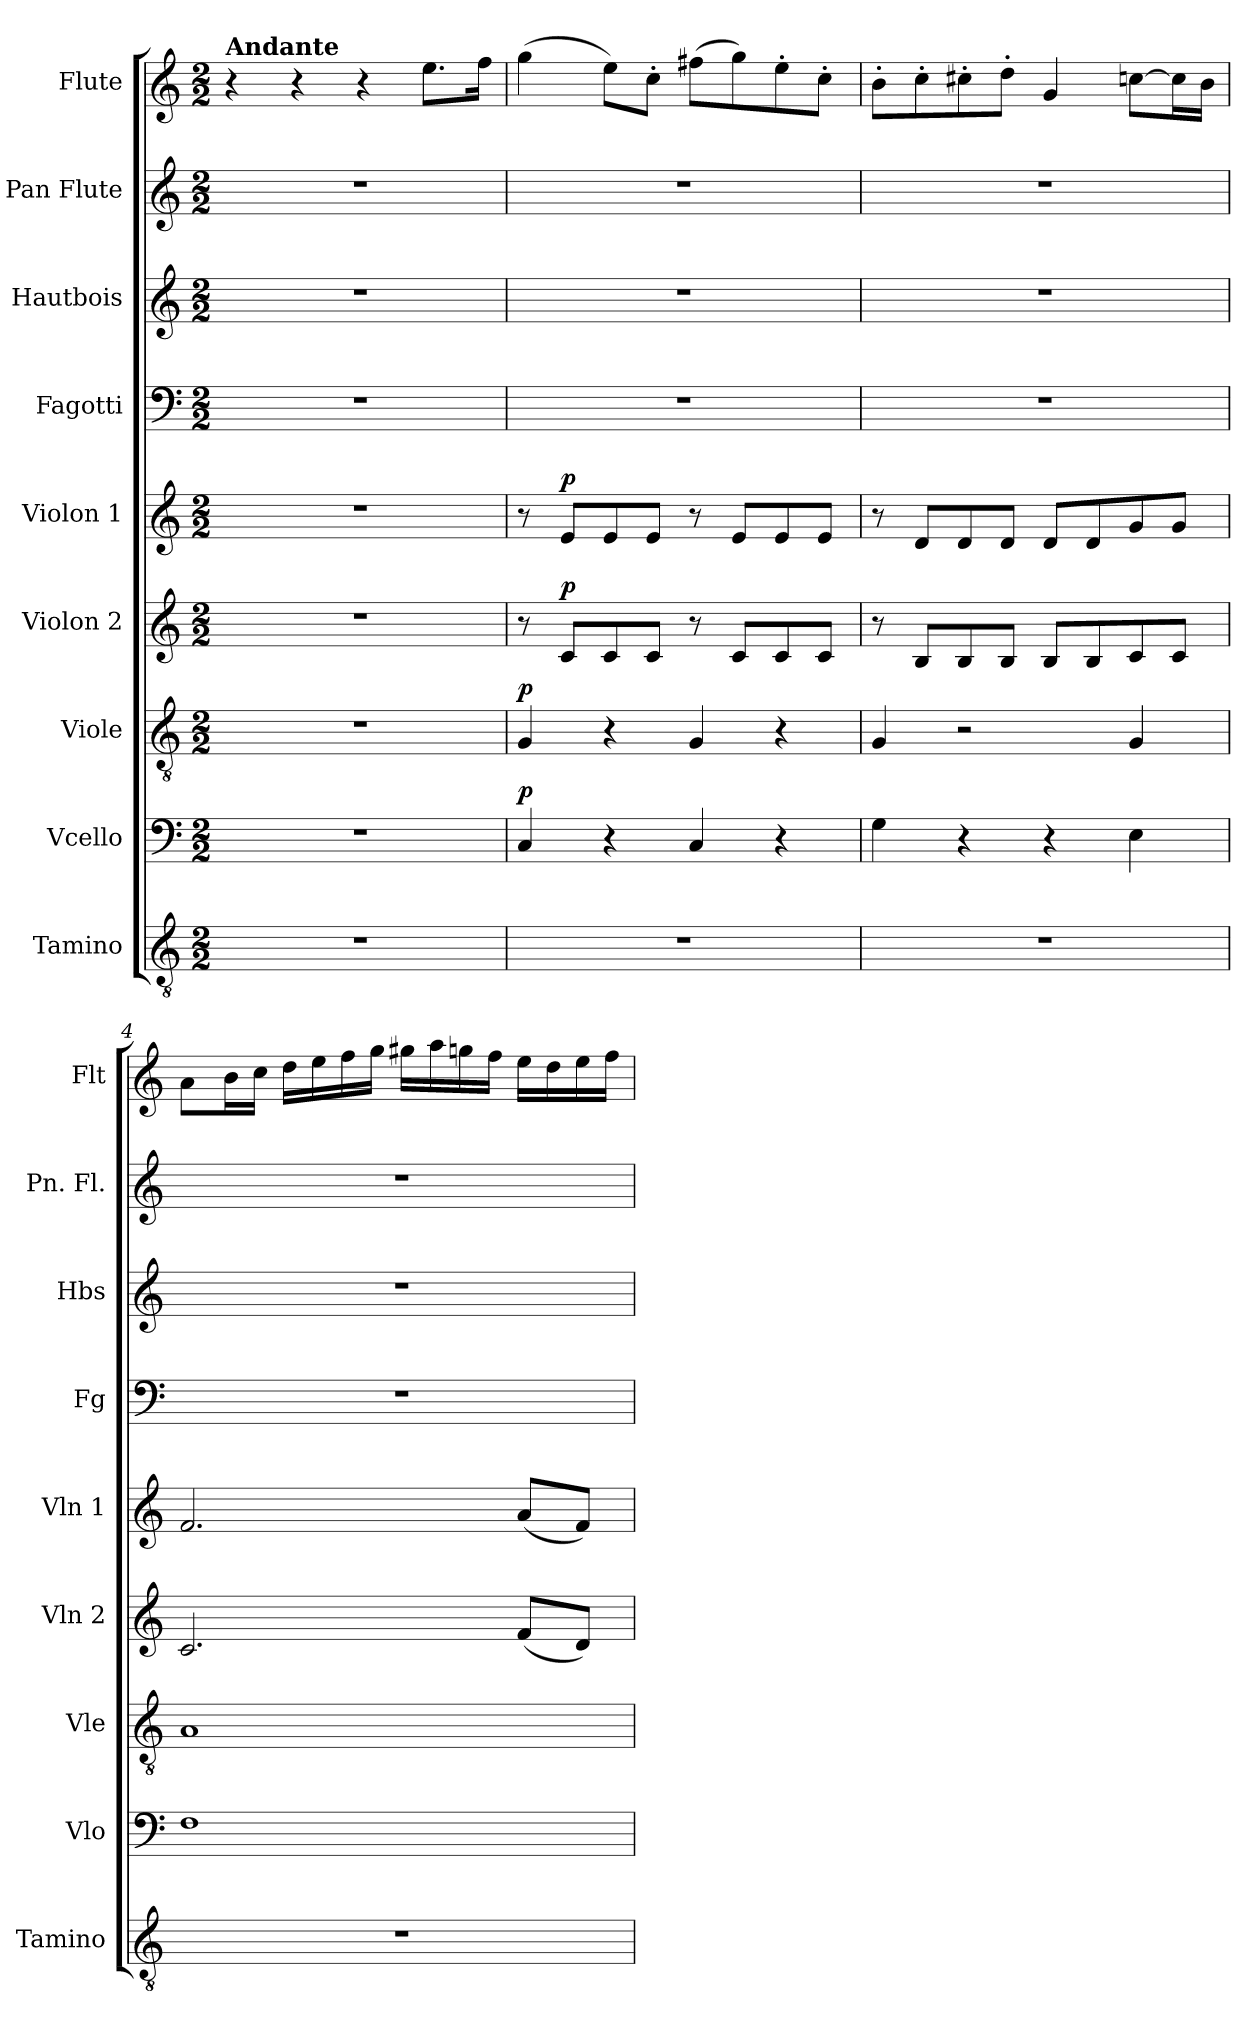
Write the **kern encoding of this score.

**kern	**kern	**dynam	**kern	**dynam	**kern	**dynam	**kern	**dynam	**kern	**kern	**kern	**kern
*part9	*part8	*part8	*part7	*part7	*part6	*part6	*part5	*part5	*part4	*part3	*part2	*part1
*staff9	*staff8	*staff8	*staff7	*staff7	*staff6	*staff6	*staff5	*staff5	*staff4	*staff3	*staff2	*staff1
*I"Tamino	*I"Vcello	*	*I"Viole	*	*I"Violon 2	*	*I"Violon 1	*	*I"Fagotti	*I"Hautbois	*I"Pan Flute	*I"Flute
*I'Tamino	*I'Vlo	*	*I'Vle	*	*I'Vln 2	*	*I'Vln 1	*	*I'Fg	*I'Hbs	*I'Pn. Fl.	*I'Flt
*clefGv2	*clefF4	*	*clefGv2	*	*clefG2	*	*clefG2	*	*clefF4	*clefG2	*clefG2	*clefG2
*k[]	*k[]	*	*k[]	*	*k[]	*	*k[]	*	*k[]	*k[]	*k[]	*k[]
*M2/2	*M2/2	*	*M2/2	*	*M2/2	*	*M2/2	*	*M2/2	*M2/2	*M2/2	*M2/2
=1	=1	=1	=1	=1	=1	=1	=1	=1	=1	=1	=1	=1
!	!	!	!	!	!	!	!	!	!	!	!	!LO:TX:a:B:t=Andante
1r	1r	.	1r	.	1r	.	1r	.	1r	1r	1r	4r
.	.	.	.	.	.	.	.	.	.	.	.	4r
.	.	.	.	.	.	.	.	.	.	.	.	4r
.	.	.	.	.	.	.	.	.	.	.	.	8.ee\L
.	.	.	.	.	.	.	.	.	.	.	.	16ff\Jk
=2	=2	=2	=2	=2	=2	=2	=2	=2	=2	=2	=2	=2
!	!	!LO:DY:a	!	!LO:DY:a	!	!	!	!	!	!	!	!
1r	4C/	p	4G/	p	8r	.	8r	.	1r	1r	1r	(4gg\
!	!	!	!	!	!	!LO:DY:a	!	!LO:DY:a	!	!	!	!
.	.	.	.	.	8c/L	p	8e/L	p	.	.	.	.
.	4r	.	4r	.	8c/	.	8e/	.	.	.	.	8ee\L)
.	.	.	.	.	8c/J	.	8e/J	.	.	.	.	8cc'\J
.	4C/	.	4G/	.	8r	.	8r	.	.	.	.	(8ff#X\L
.	.	.	.	.	8c/L	.	8e/L	.	.	.	.	8gg\)
.	4r	.	4r	.	8c/	.	8e/	.	.	.	.	8ee'\
.	.	.	.	.	8c/J	.	8e/J	.	.	.	.	8cc'\J
=3	=3	=3	=3	=3	=3	=3	=3	=3	=3	=3	=3	=3
1r	4G\	.	4G/	.	8r	.	8r	.	1r	1r	1r	8b'\L
.	.	.	.	.	8B/L	.	8d/L	.	.	.	.	8cc'\
.	4r	.	2r	.	8B/	.	8d/	.	.	.	.	8cc#X'\
.	.	.	.	.	8B/J	.	8d/J	.	.	.	.	8dd'\J
.	4r	.	.	.	8B/L	.	8d/L	.	.	.	.	4g/
.	.	.	.	.	8B/	.	8d/	.	.	.	.	.
.	4E\	.	4G/	.	8c/	.	8g/	.	.	.	.	[8ccn\L
.	.	.	.	.	8c/J	.	8g/J	.	.	.	.	16cc\L]
.	.	.	.	.	.	.	.	.	.	.	.	16b\JJ
!!LO:LB:g=z
=4	=4	=4	=4	=4	=4	=4	=4	=4	=4	=4	=4	=4
1r	1F	.	1A	.	2.c/	.	2.f/	.	1r	1r	1r	8a\L
.	.	.	.	.	.	.	.	.	.	.	.	16b\L
.	.	.	.	.	.	.	.	.	.	.	.	16cc\JJ
.	.	.	.	.	.	.	.	.	.	.	.	16dd\LL
.	.	.	.	.	.	.	.	.	.	.	.	16ee\
.	.	.	.	.	.	.	.	.	.	.	.	16ff\
.	.	.	.	.	.	.	.	.	.	.	.	16gg\JJ
.	.	.	.	.	.	.	.	.	.	.	.	16gg#X\LL
.	.	.	.	.	.	.	.	.	.	.	.	16aa\
.	.	.	.	.	.	.	.	.	.	.	.	16ggn\
.	.	.	.	.	.	.	.	.	.	.	.	16ff\JJ
.	.	.	.	.	(8f/L	.	(8a/L	.	.	.	.	16ee\LL
.	.	.	.	.	.	.	.	.	.	.	.	16dd\
.	.	.	.	.	8d/J)	.	8f/J)	.	.	.	.	16ee\
.	.	.	.	.	.	.	.	.	.	.	.	16ff\JJ
=	=	=	=	=	=	=	=	=	=	=	=	=
*-	*-	*-	*-	*-	*-	*-	*-	*-	*-	*-	*-	*-
